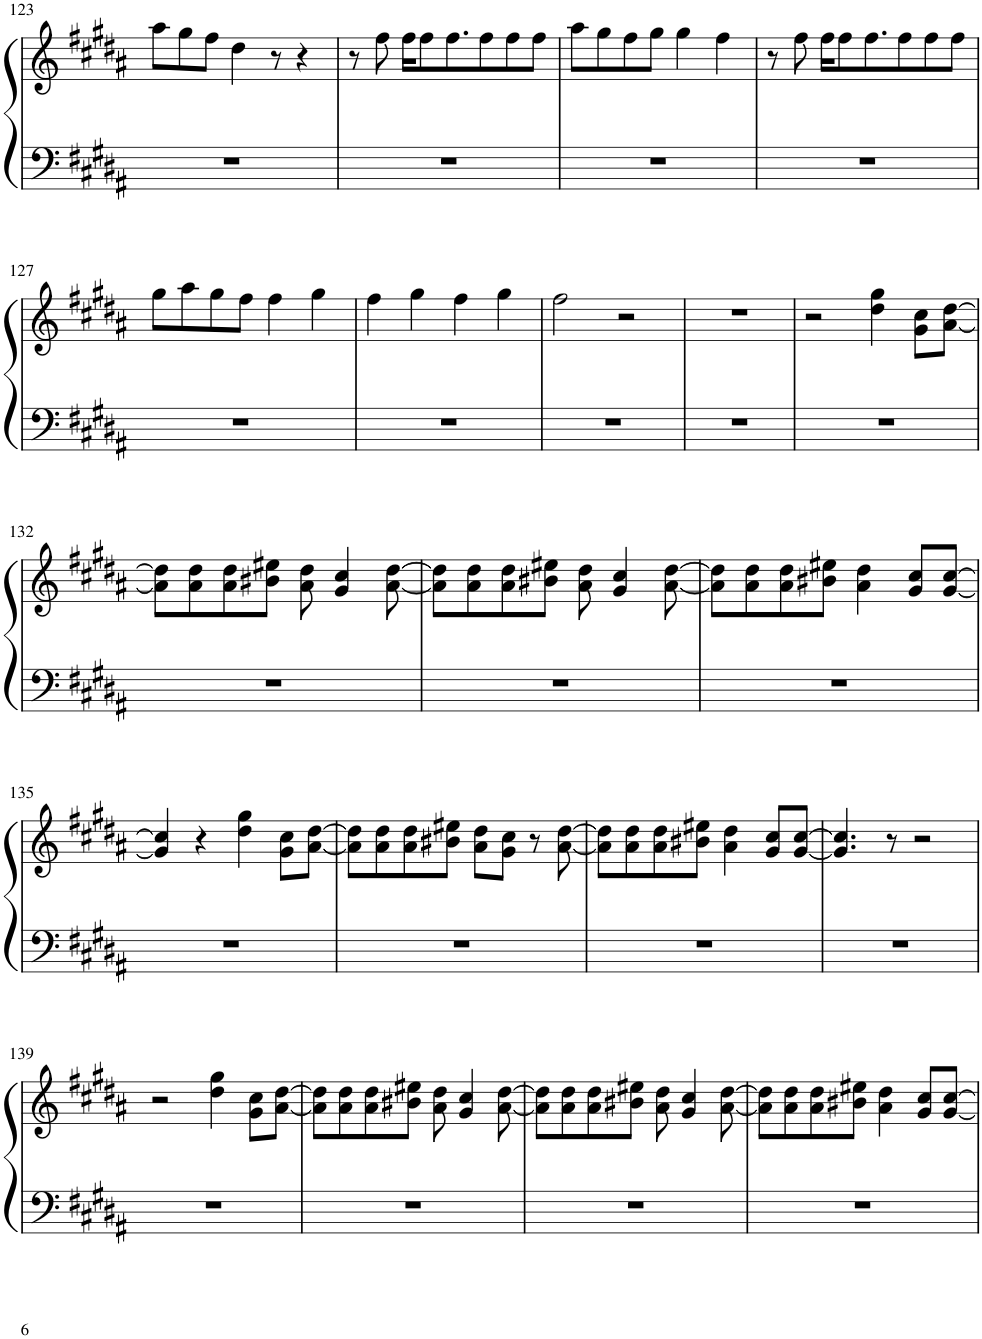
**kern	**kern
*part1	*part1
*staff2	*staff1
*I"Piano	*
*I'Pno.	*
!!LO:PB:g=z
*clefF4	*clefG2
*k[f#c#g#d#a#]	*k[f#c#g#d#a#]
*M4/4	*M4/4
=123	=123
1r	8aa#\L
.	8gg#\
.	8ff#\J
.	4dd#\
.	8r
.	4r
=124	=124
1r	8r
.	8ff#\
.	16ff#\KL
.	8ff#\
.	8.ff#\
.	8ff#\
.	8ff#\
.	8ff#\J
=125	=125
1r	8aa#\L
.	8gg#\
.	8ff#\
.	8gg#\J
.	4gg#\
.	4ff#\
=126	=126
1r	8r
.	8ff#\
.	16ff#\KL
.	8ff#\
.	8.ff#\
.	8ff#\
.	8ff#\
.	8ff#\J
!!LO:LB:g=z
=127	=127
1r	8gg#\L
.	8aa#\
.	8gg#\
.	8ff#\J
.	4ff#\
.	4gg#\
=128	=128
1r	4ff#\
.	4gg#\
.	4ff#\
.	4gg#\
=129	=129
1r	2ff#\
.	2r
=130	=130
1r	1r
=131	=131
1r	2r
.	4dd#\ 4gg#\
.	8g#\ 8cc#\L
.	[8a#\ [8dd#\J
!!LO:LB:g=z
=132	=132
1r	8a#\] 8dd#\]L
.	8a#\ 8dd#\
.	8a#\ 8dd#\
.	8b#X\ 8ee#X\J
.	8a#\ 8dd#\
.	4g#/ 4cc#/
.	[8a#\ [8dd#\
=133	=133
1r	8a#\] 8dd#\]L
.	8a#\ 8dd#\
.	8a#\ 8dd#\
.	8b#X\ 8ee#X\J
.	8a#\ 8dd#\
.	4g#/ 4cc#/
.	[8a#\ [8dd#\
=134	=134
1r	8a#\] 8dd#\]L
.	8a#\ 8dd#\
.	8a#\ 8dd#\
.	8b#X\ 8ee#X\J
.	4a#\ 4dd#\
.	8g#/ 8cc#/L
.	[8g#/ [8cc#/J
!!LO:LB:g=z
=135	=135
1r	4g#/] 4cc#/]
.	4r
.	4dd#\ 4gg#\
.	8g#\ 8cc#\L
.	[8a#\ [8dd#\J
=136	=136
1r	8a#\] 8dd#\]L
.	8a#\ 8dd#\
.	8a#\ 8dd#\
.	8b#X\ 8ee#X\J
.	8a#\ 8dd#\L
.	8g#\ 8cc#\J
.	8r
.	[8a#\ [8dd#\
=137	=137
1r	8a#\] 8dd#\]L
.	8a#\ 8dd#\
.	8a#\ 8dd#\
.	8b#X\ 8ee#X\J
.	4a#\ 4dd#\
.	8g#/ 8cc#/L
.	[8g#/ [8cc#/J
=138	=138
1r	4.g#/] 4.cc#/]
.	8r
.	2r
!!LO:LB:g=z
=139	=139
1r	2r
.	4dd#\ 4gg#\
.	8g#\ 8cc#\L
.	[8a#\ [8dd#\J
=140	=140
1r	8a#\] 8dd#\]L
.	8a#\ 8dd#\
.	8a#\ 8dd#\
.	8b#X\ 8ee#X\J
.	8a#\ 8dd#\
.	4g#/ 4cc#/
.	[8a#\ [8dd#\
=141	=141
1r	8a#\] 8dd#\]L
.	8a#\ 8dd#\
.	8a#\ 8dd#\
.	8b#X\ 8ee#X\J
.	8a#\ 8dd#\
.	4g#/ 4cc#/
.	[8a#\ [8dd#\
=142	=142
1r	8a#\] 8dd#\]L
.	8a#\ 8dd#\
.	8a#\ 8dd#\
.	8b#X\ 8ee#X\J
.	4a#\ 4dd#\
.	8g#/ 8cc#/L
.	[8g#/ [8cc#/J
=	=
*-	*-
